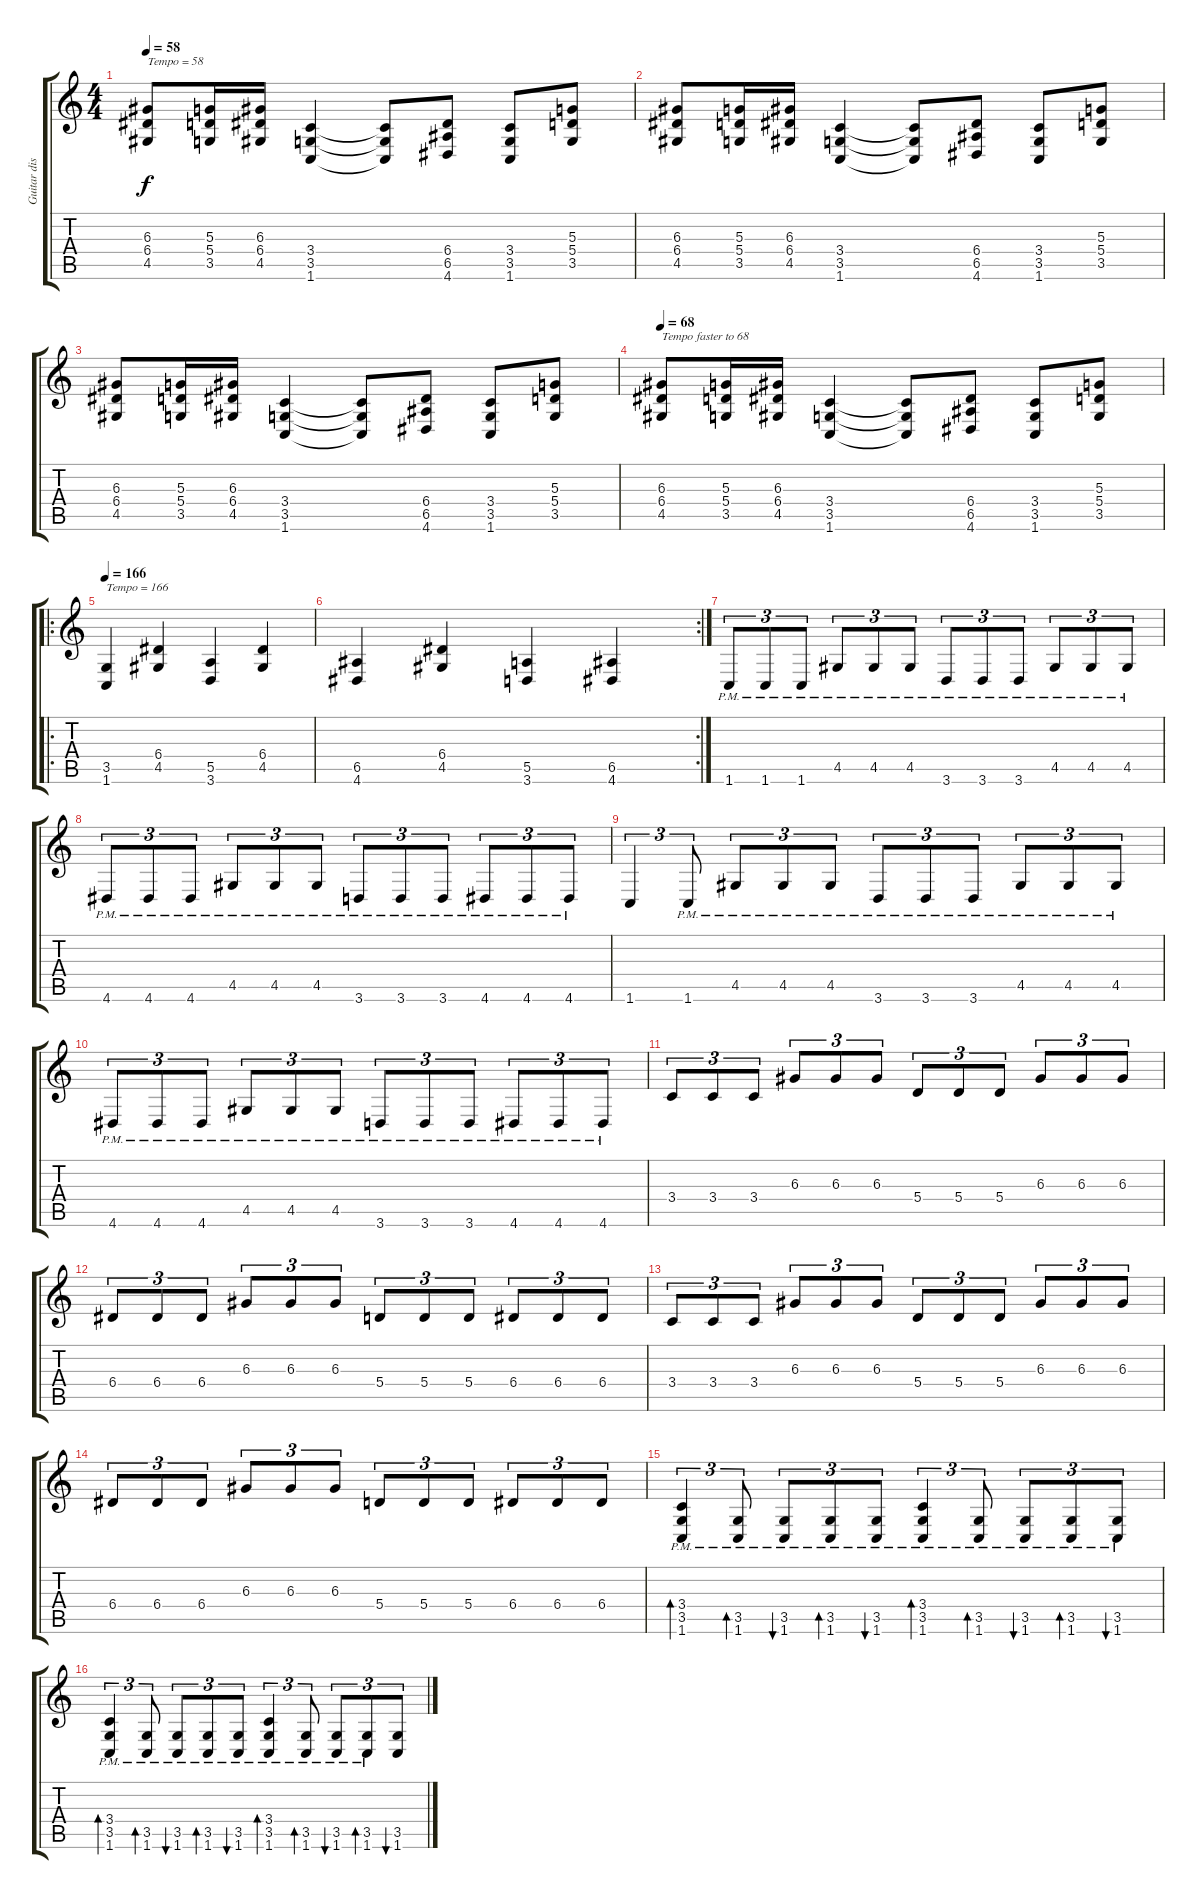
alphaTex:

\track ("Guitar distortion 1" "Guitar dis") {instrument distortionguitar}
\staff {score tabs}
\tuning (B3 Gb3 D3 A2 E2 B1) {hide}
\ts (4 4)
\tempo 58
\clef g2
\ks c
(6.3 6.4 4.5).8{txt "Tempo = 58" dy f instrument distortionguitar} (5.3 5.4 3.5).16 (6.3 6.4 4.5).16 (3.4 3.5 1.6).4 (3.4{t} 3.5{t} 1.6{t}).8 (6.4 6.5 4.6).8 (3.4 3.5 1.6).8 (5.3 5.4 3.5).8 |
(6.3 6.4 4.5).8 (5.3 5.4 3.5).16 (6.3 6.4 4.5).16 (3.4 3.5 1.6).4 (3.4{t} 3.5{t} 1.6{t}).8 (6.4 6.5 4.6).8 (3.4 3.5 1.6).8 (5.3 5.4 3.5).8 |
(6.3 6.4 4.5).8 (5.3 5.4 3.5).16 (6.3 6.4 4.5).16 (3.4 3.5 1.6).4 (3.4{t} 3.5{t} 1.6{t}).8 (6.4 6.5 4.6).8 (3.4 3.5 1.6).8 (5.3 5.4 3.5).8 |
\tempo 68
(6.3 6.4 4.5).8{txt "Tempo faster to 68"} (5.3 5.4 3.5).16 (6.3 6.4 4.5).16 (3.4 3.5 1.6).4 (3.4{t} 3.5{t} 1.6{t}).8 (6.4 6.5 4.6).8 (3.4 3.5 1.6).8 (5.3 5.4 3.5).8 |
\ro
\tempo 166
(3.5 1.6).4{txt "Tempo = 166"} (6.4 4.5).4 (5.5 3.6).4 (6.4 4.5).4 |
\rc 2
(6.5 4.6).4 (6.4 4.5).4 (5.5 3.6).4 (6.5 4.6).4 |
1.6{pm}.8{tu (3 2)} 1.6{pm}.8{tu (3 2)} 1.6{pm}.8{tu (3 2)} 4.5{pm}.8{tu (3 2)} 4.5{pm}.8{tu (3 2)} 4.5{pm}.8{tu (3 2)} 3.6{pm}.8{tu (3 2)} 3.6{pm}.8{tu (3 2)} 3.6{pm}.8{tu (3 2)} 4.5{pm}.8{tu (3 2)} 4.5{pm}.8{tu (3 2)} 4.5{pm}.8{tu (3 2)} |
4.6{pm}.8{tu (3 2)} 4.6{pm}.8{tu (3 2)} 4.6{pm}.8{tu (3 2)} 4.5{pm}.8{tu (3 2)} 4.5{pm}.8{tu (3 2)} 4.5{pm}.8{tu (3 2)} 3.6{pm}.8{tu (3 2)} 3.6{pm}.8{tu (3 2)} 3.6{pm}.8{tu (3 2)} 4.6{pm}.8{tu (3 2)} 4.6{pm}.8{tu (3 2)} 4.6{pm}.8{tu (3 2)} |
1.6.4{tu (3 2)} 1.6{pm}.8{tu (3 2)} 4.5{pm}.8{tu (3 2)} 4.5{pm}.8{tu (3 2)} 4.5{pm}.8{tu (3 2)} 3.6{pm}.8{tu (3 2)} 3.6{pm}.8{tu (3 2)} 3.6{pm}.8{tu (3 2)} 4.5{pm}.8{tu (3 2)} 4.5{pm}.8{tu (3 2)} 4.5{pm}.8{tu (3 2)} |
4.6{pm}.8{tu (3 2)} 4.6{pm}.8{tu (3 2)} 4.6{pm}.8{tu (3 2)} 4.5{pm}.8{tu (3 2)} 4.5{pm}.8{tu (3 2)} 4.5{pm}.8{tu (3 2)} 3.6{pm}.8{tu (3 2)} 3.6{pm}.8{tu (3 2)} 3.6{pm}.8{tu (3 2)} 4.6{pm}.8{tu (3 2)} 4.6{pm}.8{tu (3 2)} 4.6{pm}.8{tu (3 2)} |
3.4.8{tu (3 2)} 3.4.8{tu (3 2)} 3.4.8{tu (3 2)} 6.3.8{tu (3 2)} 6.3.8{tu (3 2)} 6.3.8{tu (3 2)} 5.4.8{tu (3 2)} 5.4.8{tu (3 2)} 5.4.8{tu (3 2)} 6.3.8{tu (3 2)} 6.3.8{tu (3 2)} 6.3.8{tu (3 2)} |
6.4.8{tu (3 2)} 6.4.8{tu (3 2)} 6.4.8{tu (3 2)} 6.3.8{tu (3 2)} 6.3.8{tu (3 2)} 6.3.8{tu (3 2)} 5.4.8{tu (3 2)} 5.4.8{tu (3 2)} 5.4.8{tu (3 2)} 6.4.8{tu (3 2)} 6.4.8{tu (3 2)} 6.4.8{tu (3 2)} |
3.4.8{tu (3 2)} 3.4.8{tu (3 2)} 3.4.8{tu (3 2)} 6.3.8{tu (3 2)} 6.3.8{tu (3 2)} 6.3.8{tu (3 2)} 5.4.8{tu (3 2)} 5.4.8{tu (3 2)} 5.4.8{tu (3 2)} 6.3.8{tu (3 2)} 6.3.8{tu (3 2)} 6.3.8{tu (3 2)} |
6.4.8{tu (3 2)} 6.4.8{tu (3 2)} 6.4.8{tu (3 2)} 6.3.8{tu (3 2)} 6.3.8{tu (3 2)} 6.3.8{tu (3 2)} 5.4.8{tu (3 2)} 5.4.8{tu (3 2)} 5.4.8{tu (3 2)} 6.4.8{tu (3 2)} 6.4.8{tu (3 2)} 6.4.8{tu (3 2)} |
(3.4 3.5 1.6{pm}).4{tu (3 2) bd 60} (3.5 1.6{pm}).8{tu (3 2) bd 60} (3.5 1.6{pm}).8{tu (3 2) bu 60} (3.5 1.6{pm}).8{tu (3 2) bd 60} (3.5 1.6{pm}).8{tu (3 2) bu 60} (3.4 3.5 1.6{pm}).4{tu (3 2) bd 60} (3.5 1.6{pm}).8{tu (3 2) bd 60} (3.5 1.6{pm}).8{tu (3 2) bu 60} (3.5 1.6{pm}).8{tu (3 2) bd 60} (3.5 1.6{pm}).8{tu (3 2) bu 60} |
(3.4 3.5 1.6{pm}).4{tu (3 2) bd 60} (3.5 1.6{pm}).8{tu (3 2) bd 60} (3.5 1.6{pm}).8{tu (3 2) bu 60} (3.5 1.6{pm}).8{tu (3 2) bd 60} (3.5 1.6{pm}).8{tu (3 2) bu 60} (3.4 3.5 1.6{pm}).4{tu (3 2) bd 60} (3.5 1.6{pm}).8{tu (3 2) bd 60} (3.5 1.6{pm}).8{tu (3 2) bu 60} (3.5 1.6{pm}).8{tu (3 2) bd 60} (3.5 1.6).8{tu (3 2) bu 60}
